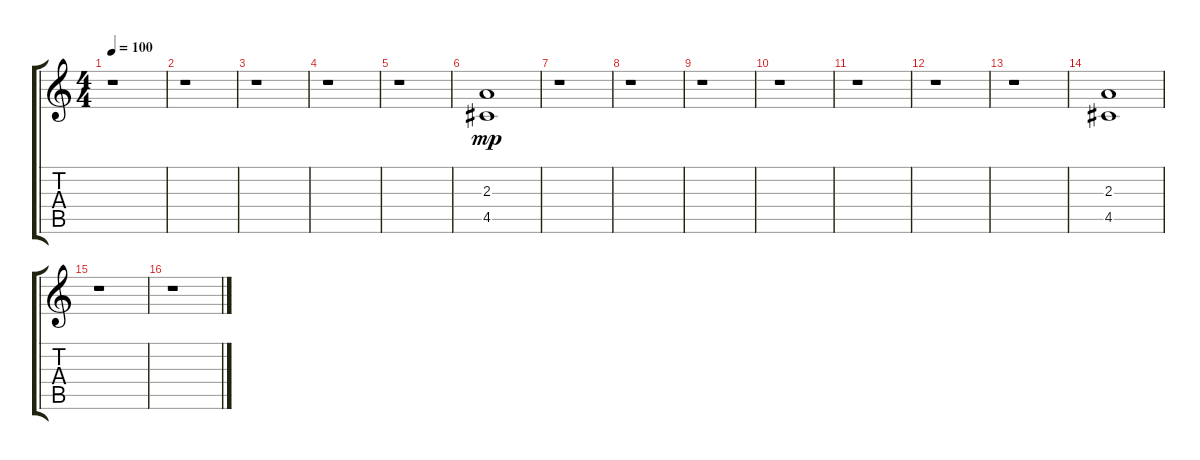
\track "" {instrument acousticguitarnylon}
\staff {score tabs}
\tuning (E4 B3 G3 D3 A2 E2) {hide}
\ts (4 4)
\tempo 100
\clef g2
\ks c
r.1{dy mp} |
r.1 |
r.1 |
r.1 |
r.1 |
(2.3 4.5).1 |
r.1 |
r.1 |
r.1 |
r.1 |
r.1 |
r.1 |
r.1 |
(2.3 4.5).1 |
r.1 |
r.1
